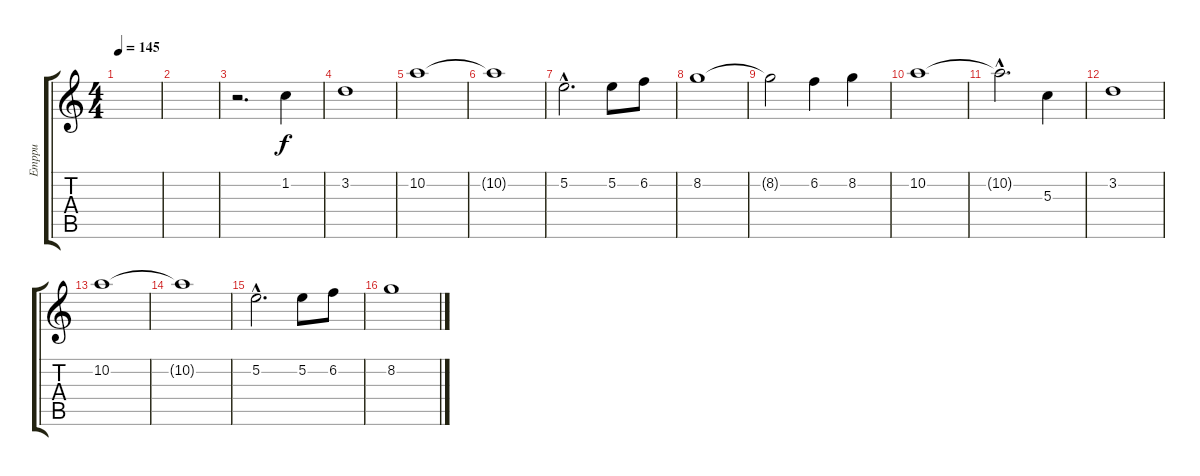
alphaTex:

\track ("Emppu" "Emppu") {instrument overdrivenguitar}
\staff {score tabs}
\tuning (E4 B3 G3 D3 A2 E2) {hide}
\ts (4 4)
\tempo 145
\clef g2
\ks c
|
|
r.2{d} 1.2.4 |
3.2.1 |
10.2.1 |
10.2{t}.1 |
5.2{hac}.2{d} 5.2.8 6.2.8 |
8.2.1 |
8.2{t}.2 6.2.4 8.2.4 |
10.2.1 |
10.2{hac t}.2{d} 5.3.4 |
3.2.1 |
10.2.1 |
10.2{t}.1 |
5.2{hac}.2{d} 5.2.8 6.2.8 |
8.2.1
